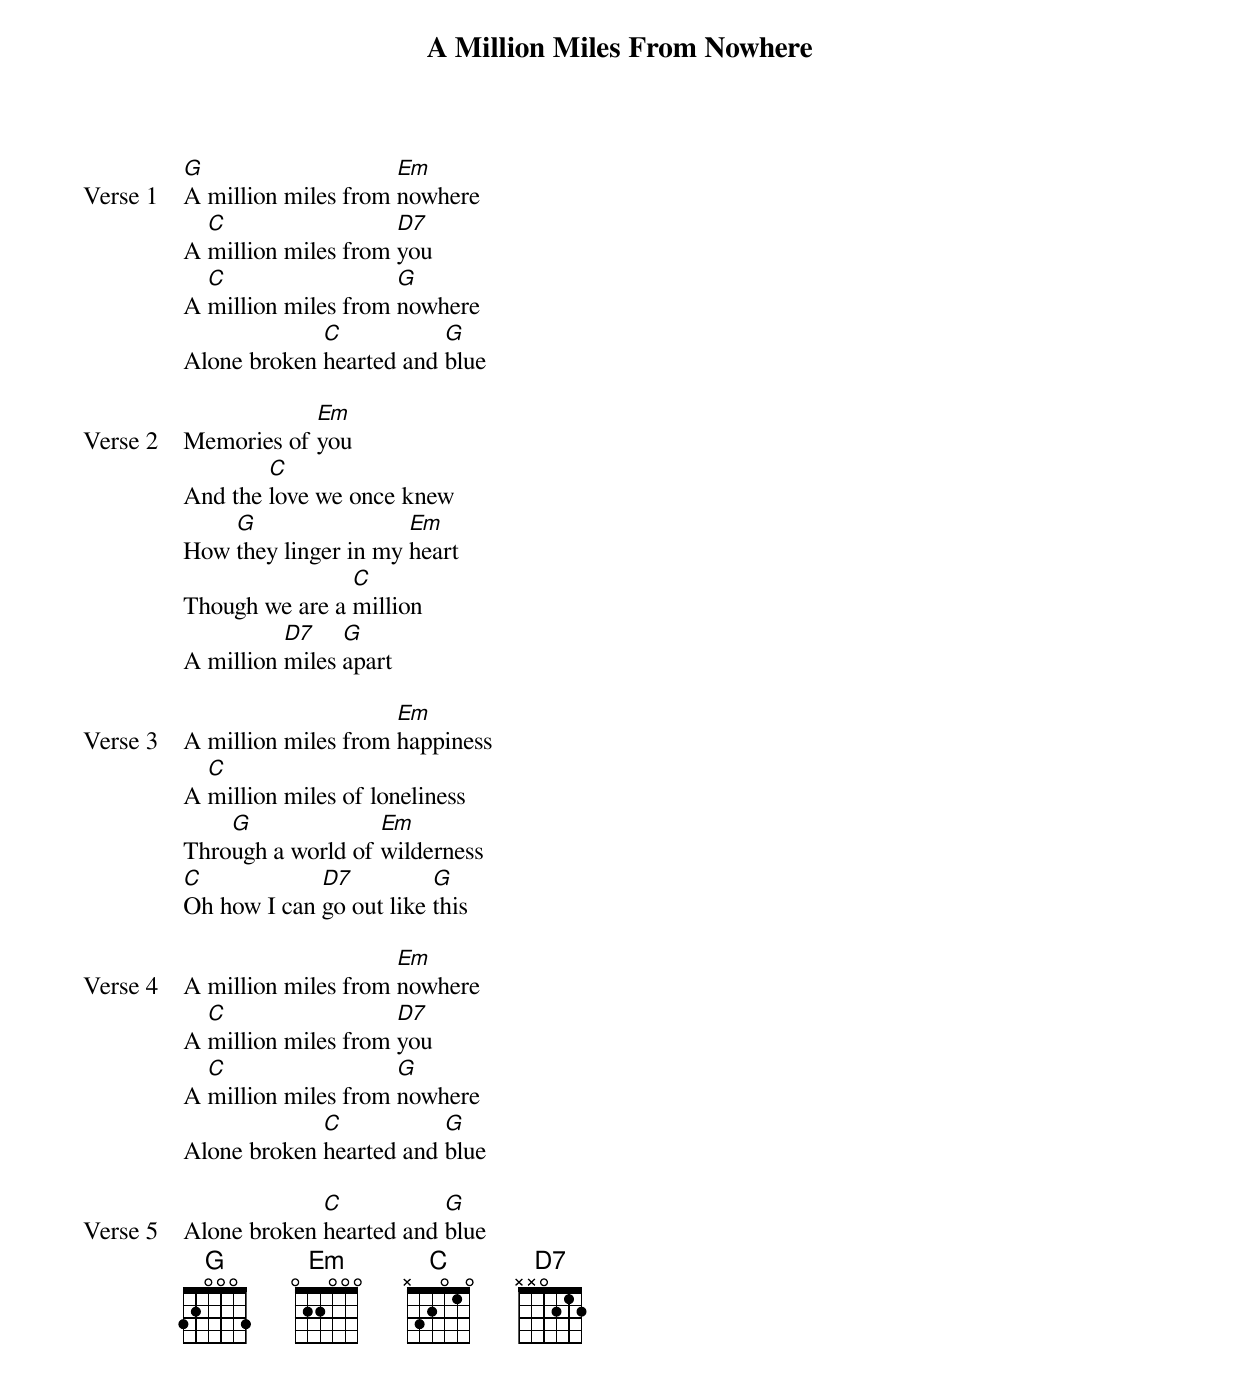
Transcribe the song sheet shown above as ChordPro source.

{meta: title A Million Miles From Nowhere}
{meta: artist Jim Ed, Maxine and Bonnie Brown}
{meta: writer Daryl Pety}

{start_of_verse: Verse 1}
[G]A million miles from [Em]nowhere
A [C]million miles from [D7]you
A [C]million miles from [G]nowhere
Alone broken [C]hearted and [G]blue
{end_of_verse}

{start_of_verse: Verse 2}
Memories of [Em]you
And the [C]love we once knew
How [G]they linger in my [Em]heart
Though we are a [C]million
A million [D7]miles [G]apart
{end_of_verse}

{start_of_verse: Verse 3}
A million miles from [Em]happiness
A [C]million miles of loneliness
Thro[G]ugh a world of [Em]wilderness
[C]Oh how I can [D7]go out like [G]this
{end_of_verse}

{start_of_verse: Verse 4}
A million miles from [Em]nowhere
A [C]million miles from [D7]you
A [C]million miles from [G]nowhere
Alone broken [C]hearted and [G]blue
{end_of_verse}

{start_of_verse: Verse 5}
Alone broken [C]hearted and [G]blue
{end_of_verse}
